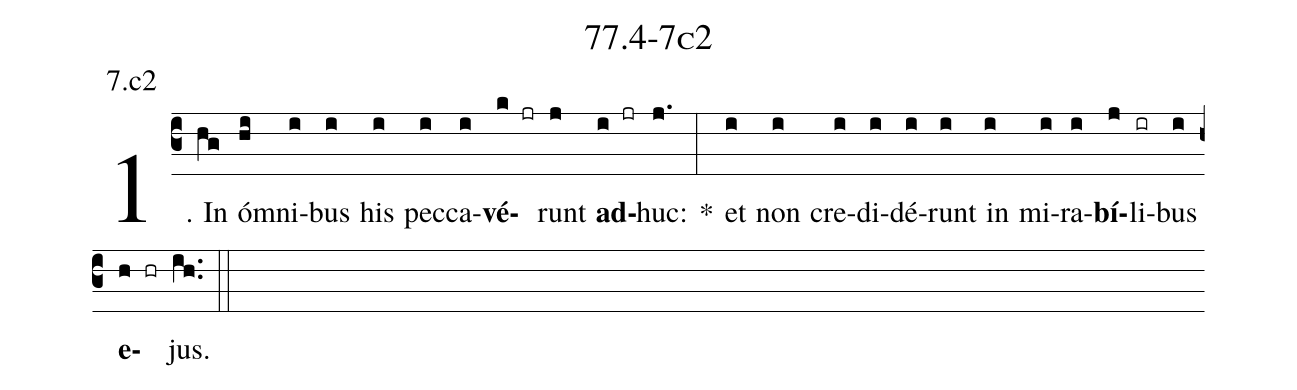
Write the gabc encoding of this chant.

name: 77.4-7c2;
annotation: 7.c2;
%%
(c3)1. In(hg) óm(hi)ni(i)bus(i) his(i) pec(i)ca(i)<b>vé</b>(k jr)runt(j) <b>ad</b>(i jr)huc:(j.) *(:) et(i) non(i) cre(i)di(i)dé(i)runt(i) in(i) mi(i)ra(i)<b>bí</b>(j)li(ir)bus(i) <b>e</b>(h hr)jus.(ih..) (::)


%E(i) u(i) o(j) u(i) a(h) e.(ih..) (::)
